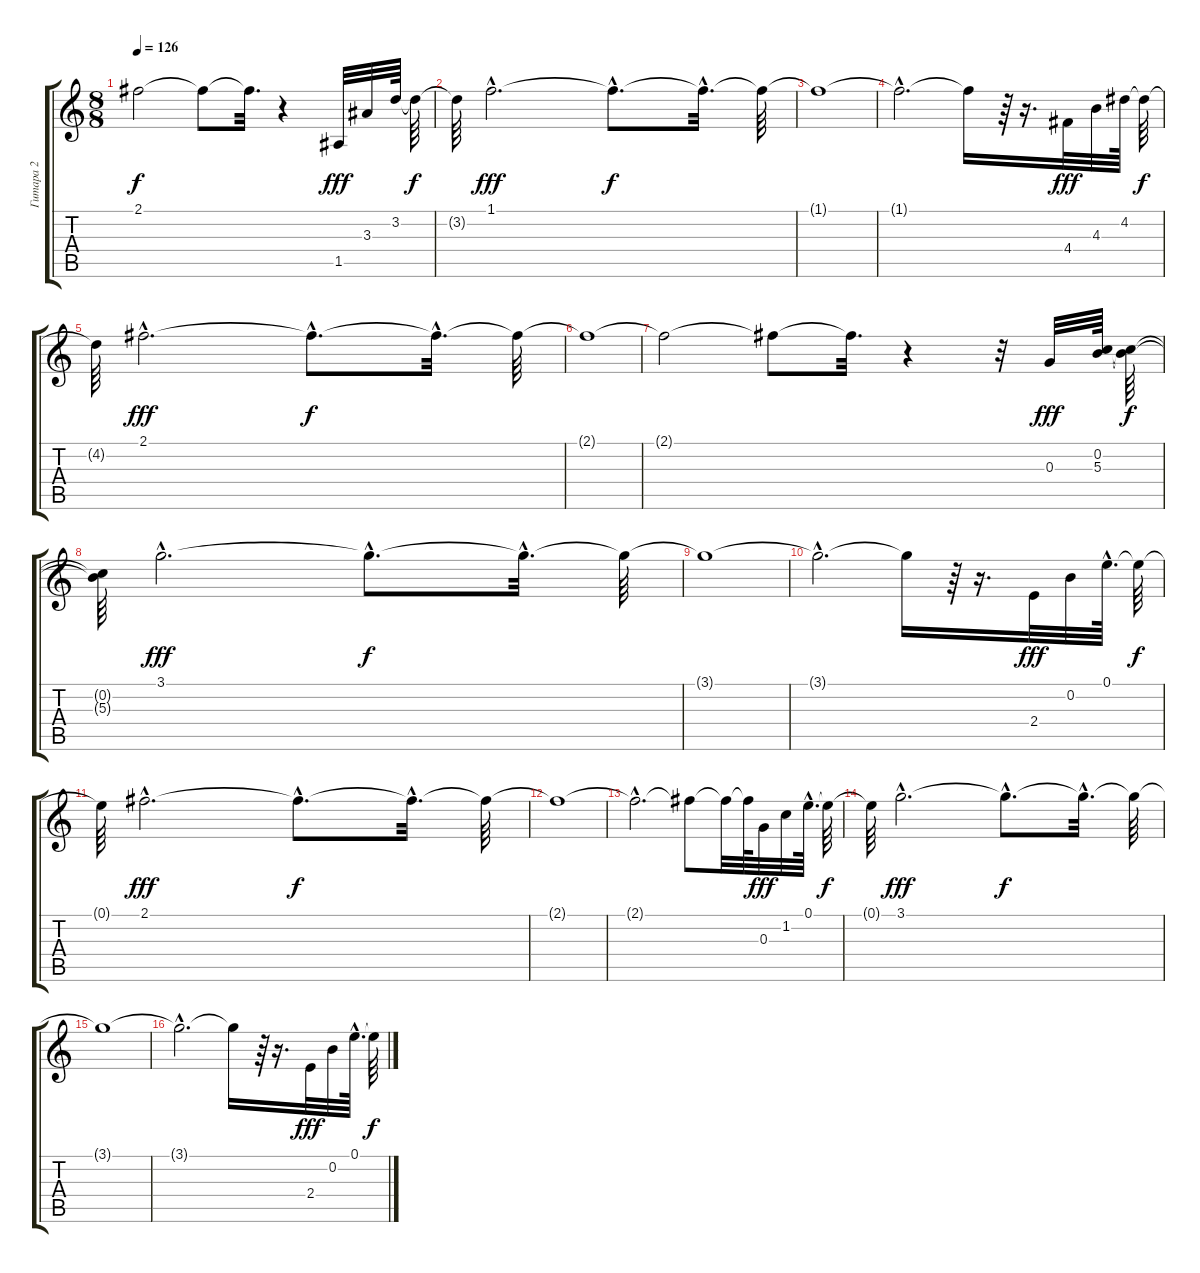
\track ("Гитара 2" "Гитара 2") {instrument acousticguitarsteel}
\staff {score tabs}
\tuning (E4 B3 G3 D3 A2 E2) {hide}
\ts (8 8)
\tempo 126
\clef g2
\ks c
2.1{t}.2{dy f} 2.1{t}.8 2.1{t}.32{d} r.4 1.5.32{dy fff} 3.3.32 3.2.64 3.2{t}.64{dy f} |
3.2{t}.64 1.1{hac}.2{d dy fff} 1.1{hac t}.8{d dy f} 1.1{hac t}.32{d} 1.1{t}.64 |
1.1{t}.1 |
1.1{hac t}.2{d} 1.1{t}.16 r.64 r.16{d} 4.4.32{dy fff} 4.3.32 4.2.64 4.2{t}.64{dy f} |
4.2{t}.64 2.1{hac}.2{d dy fff} 2.1{hac t}.8{d dy f} 2.1{hac t}.32{d} 2.1{t}.64 |
2.1{t}.1 |
2.1{t}.2 2.1{t}.8 2.1{t}.32{d} r.4 r.32 0.3.32{dy fff} (0.2 5.3).64 (0.2{t} 5.3{t}).64{dy f} |
(0.2{t} 5.3{t}).64 3.1{hac}.2{d dy fff} 3.1{hac t}.8{d dy f} 3.1{hac t}.32{d} 3.1{t}.64 |
3.1{t}.1 |
3.1{hac t}.2{d} 3.1{t}.16 r.64 r.16{d} 2.4.32{dy fff} 0.2.32 0.1{hac}.64{d} 0.1{t}.64{dy f} |
0.1{t}.64 2.1{hac}.2{d dy fff} 2.1{hac t}.8{d dy f} 2.1{hac t}.32{d} 2.1{t}.64 |
2.1{t}.1 |
2.1{hac t}.2{d} 2.1{t}.8 2.1{t}.32 2.1{t}.64 0.3.32{dy fff} 1.2.32 0.1{hac}.64{d} 0.1{t}.64{dy f} |
0.1{t}.64 3.1{hac}.2{d dy fff} 3.1{hac t}.8{d dy f} 3.1{hac t}.32{d} 3.1{t}.64 |
3.1{t}.1 |
3.1{hac t}.2{d} 3.1{t}.16 r.64 r.16{d} 2.4.32{dy fff} 0.2.32 0.1{hac}.64{d} 0.1{t}.64{dy f}
